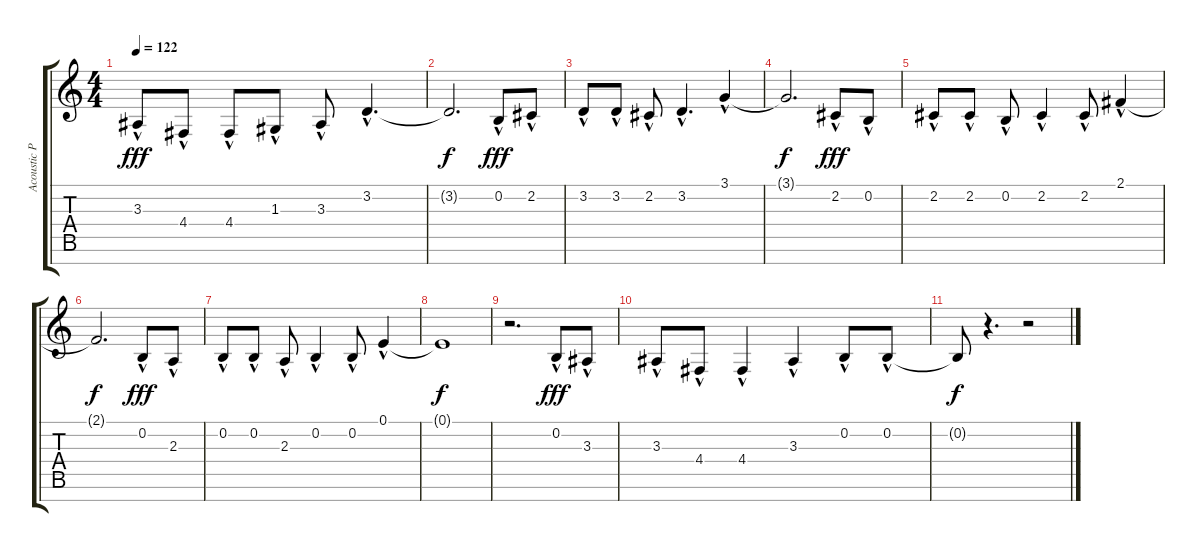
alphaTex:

\track ("Acoustic Piano" "Acoustic P") {instrument sopranosax}
\staff {score tabs}
\tuning (E4 B3 G3 D3 A2 E2 B1) {hide}
\ts (4 4)
\tempo 122
\clef g2
\ks c
3.3{hac}.8{dy fff} 4.4{hac}.8 4.4{hac}.8 1.3{hac}.8 3.3{hac}.8 3.2{hac}.4{d} |
3.2{t}.2{d dy f} 0.2{hac}.8{dy fff} 2.2{hac}.8 |
3.2{hac}.8 3.2{hac}.8 2.2{hac}.8 3.2{hac}.4{d} 3.1{hac}.4 |
3.1{t}.2{d dy f} 2.2{hac}.8{dy fff} 0.2{hac}.8 |
2.2{hac}.8 2.2{hac}.8 0.2{hac}.8 2.2{hac}.4 2.2{hac}.8 2.1{hac}.4 |
2.1{t}.2{d dy f} 0.2{hac}.8{dy fff} 2.3{hac}.8 |
0.2{hac}.8 0.2{hac}.8 2.3{hac}.8 0.2{hac}.4 0.2{hac}.8 0.1{hac}.4 |
0.1{t}.1{dy f} |
r.2{d} 0.2{hac}.8{dy fff} 3.3{hac}.8 |
3.3{hac}.8 4.4{hac}.8 4.4{hac}.4 3.3{hac}.4 0.2{hac}.8 0.2{hac}.8 |
0.2{t}.8{dy f} r.4{d} r.2
